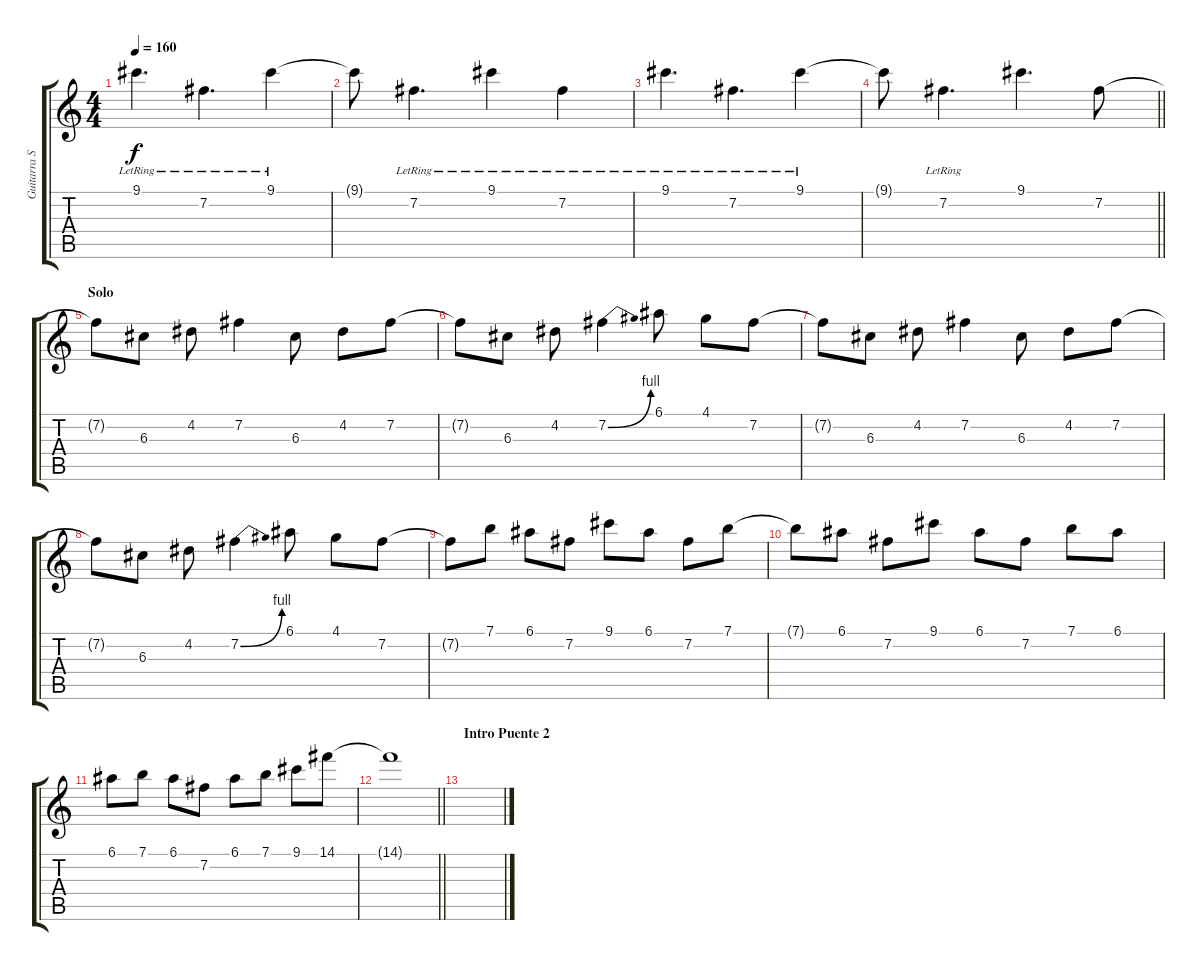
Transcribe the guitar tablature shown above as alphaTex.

\track ("Guitarra Solista" "Guitarra S") {instrument distortionguitar}
\staff {score tabs}
\tuning (E4 B3 G3 D3 A2 E2) {hide}
\ts (4 4)
\tempo 160
\clef g2
\ks c
9.1{lr}.4{d dy f} 7.2{lr}.4{d} 9.1{lr}.4 |
9.1{t}.8 7.2{lr}.4{d} 9.1{lr}.4 7.2{lr}.4 |
9.1{lr}.4{d} 7.2{lr}.4{d} 9.1{lr}.4 |
\barLineRight lightlight
9.1{t}.8 7.2{lr}.4{d} 9.1.4{d} 7.2.8 |
\section ("" "Solo")
7.2{t}.8 6.3.8 4.2.8 7.2.4 6.3.8 4.2.8 7.2.8 |
7.2{t}.8 6.3.8 4.2.8 7.2{be (bend 0 0 60 4)}.4 6.1.8 4.1.8 7.2.8 |
7.2{t}.8 6.3.8 4.2.8 7.2.4 6.3.8 4.2.8 7.2.8 |
7.2{t}.8 6.3.8 4.2.8 7.2{be (bend 0 0 60 4)}.4 6.1.8 4.1.8 7.2.8 |
7.2{t}.8 7.1.8 6.1.8 7.2.8 9.1.8 6.1.8 7.2.8 7.1.8 |
7.1{t}.8 6.1.8 7.2.8 9.1.8 6.1.8 7.2.8 7.1.8 6.1.8 |
6.1.8 7.1.8 6.1.8 7.2.8 6.1.8 7.1.8 9.1.8 14.1.8 |
\barLineRight lightlight
14.1{t}.1 |
\section ("" "Intro Puente 2")
